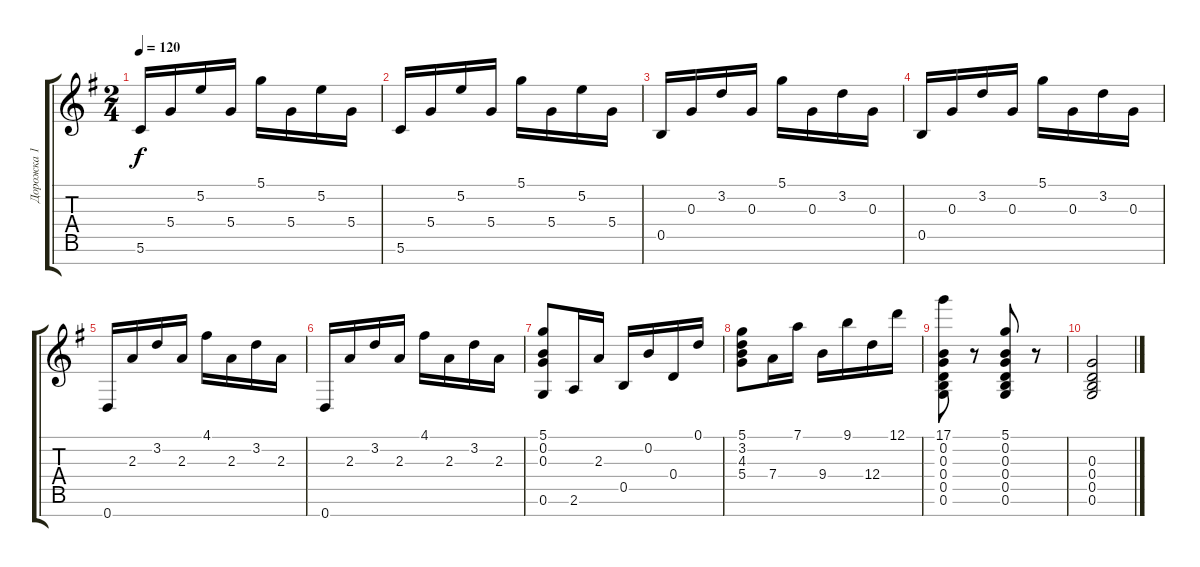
\track ("Дорожка 1" "Дорожка 1") {instrument acousticguitarsteel}
\staff {score tabs}
\tuning (D4 B3 G3 D3 B2 G2 D2) {hide}
\ts (2 4)
\tempo 120
\clef g2
\ks g
5.6.16{dy f} 5.4.16 5.2.16 5.4.16 5.1.16 5.4.16 5.2.16 5.4.16 |
5.6.16 5.4.16 5.2.16 5.4.16 5.1.16 5.4.16 5.2.16 5.4.16 |
0.5.16 0.3.16 3.2.16 0.3.16 5.1.16 0.3.16 3.2.16 0.3.16 |
0.5.16 0.3.16 3.2.16 0.3.16 5.1.16 0.3.16 3.2.16 0.3.16 |
0.7.16 2.3.16 3.2.16 2.3.16 4.1.16 2.3.16 3.2.16 2.3.16 |
0.7.16 2.3.16 3.2.16 2.3.16 4.1.16 2.3.16 3.2.16 2.3.16 |
(5.1 0.2 0.3 0.6).8 2.6.16 2.3.16 0.5.16 0.2.16 0.4.16 0.1.16 |
(5.1 3.2 4.3 5.4).8 7.4.16 7.1.16 9.4.16 9.1.16 12.4.16 12.1.16 |
(17.1 0.2 0.3 0.4 0.5 0.6).8 r.8 (5.1 0.2 0.3 0.4 0.5 0.6).8 r.8 |
(0.3 0.4 0.5 0.6).2
